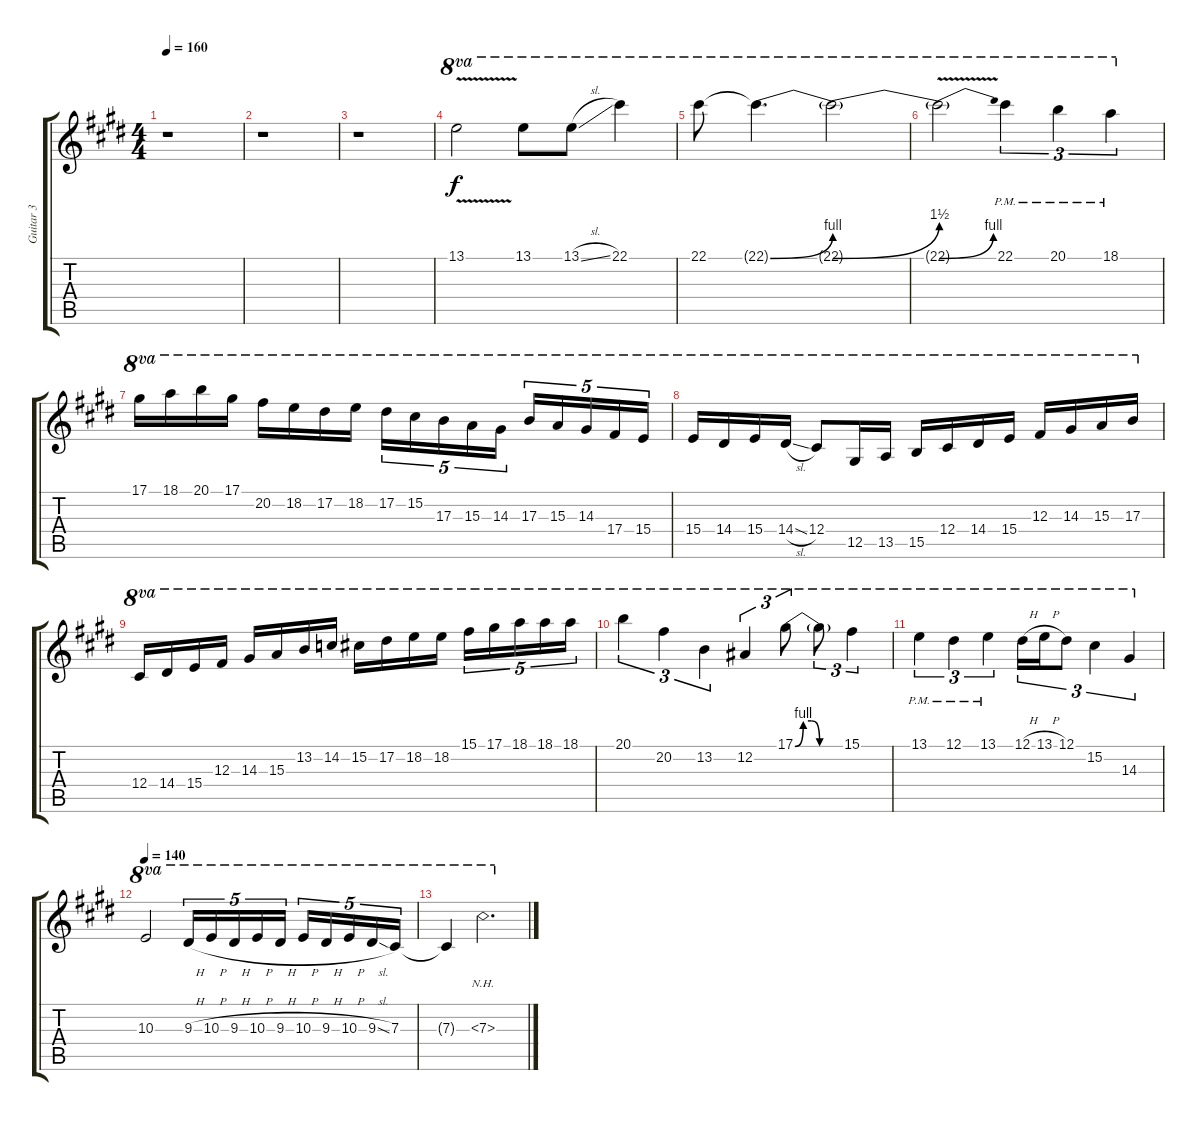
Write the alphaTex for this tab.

\track ("Guitar 3" "Guitar 3") {instrument overdrivenguitar}
\staff {score tabs}
\tuning (Eb4 Bb3 Gb3 Db3 Ab2 Db2) {hide}
\ts (4 4)
\tempo 160
\clef g2
\ks e
r.1{dy f} |
r.1 |
r.1 |
13.1{v}.2{ot 8va} 13.1.8{ot 8va} 13.1{sl}.8{ot 8va} 22.1.4{ot 8va} |
22.1.8{ot 8va} 22.1{be (bend 0 0 60 4) t}.4{d ot 8va} 22.1{be (bend 0 0 60 6) t}.2{ot 8va} |
22.1{be (bend 0 0 60 4) v t}.2{ot 8va} 22.1{pm}.4{tu (3 2) ot 8va} 20.1{pm}.4{tu (3 2) ot 8va} 18.1{pm}.4{tu (3 2) ot 8va} |
17.1.16{ot 8va} 18.1.16{ot 8va} 20.1.16{ot 8va} 17.1.16{ot 8va} 20.2.16{ot 8va} 18.2.16{ot 8va} 17.2.16{ot 8va} 18.2.16{ot 8va} 17.2.16{tu (5 4) ot 8va} 15.2.16{tu (5 4) ot 8va} 17.3.16{tu (5 4) ot 8va} 15.3.16{tu (5 4) ot 8va} 14.3.16{tu (5 4) ot 8va} 17.3.16{tu (5 4) ot 8va} 15.3.16{tu (5 4) ot 8va} 14.3.16{tu (5 4) ot 8va} 17.4.16{tu (5 4) ot 8va} 15.4.16{tu (5 4) ot 8va} |
15.4.16{ot 8va} 14.4.16{ot 8va} 15.4.16{ot 8va} 14.4{sl}.16{ot 8va} 12.4.8{ot 8va} 12.5.16{ot 8va} 13.5.16{ot 8va} 15.5.16{ot 8va} 12.4.16{ot 8va} 14.4.16{ot 8va} 15.4.16{ot 8va} 12.3.16{ot 8va} 14.3.16{ot 8va} 15.3.16{ot 8va} 17.3.16{ot 8va} |
12.4.16{ot 8va} 14.4.16{ot 8va} 15.4.16{ot 8va} 12.3.16{ot 8va} 14.3.16{ot 8va} 15.3.16{ot 8va} 13.2.16{ot 8va} 14.2.16{ot 8va} 15.2.16{ot 8va} 17.2.16{ot 8va} 18.2.16{ot 8va} 18.2.16{ot 8va} 15.1.16{tu (5 4) ot 8va} 17.1.16{tu (5 4) ot 8va} 18.1.16{tu (5 4) ot 8va} 18.1.16{tu (5 4) ot 8va} 18.1.16{tu (5 4) ot 8va} |
20.1.4{tu (3 2) ot 8va} 20.2.4{tu (3 2) ot 8va} 13.2.4{tu (3 2) ot 8va} 12.2.4{tu (3 2) ot 8va} 17.1{be (custom 0 0 10 4 20 4 30 0 60 0)}.8{tu (3 2) ot 8va} 17.1{t}.8{tu (3 2) ot 8va} 15.1.4{tu (3 2) ot 8va} |
13.1{pm}.4{tu (3 2) ot 8va} 12.1{pm}.4{tu (3 2) ot 8va} 13.1{pm}.4{tu (3 2) ot 8va} 12.1{h}.16{tu (3 2) ot 8va} 13.1{h}.16{tu (3 2) ot 8va} 12.1.8{tu (3 2) ot 8va} 15.2.4{tu (3 2) ot 8va} 14.3.4{tu (3 2) ot 8va} |
\tempo 140
10.3.2{ot 8va} 9.3{h}.16{tu (5 4) ot 8va} 10.3{h}.16{tu (5 4) ot 8va} 9.3{h}.16{tu (5 4) ot 8va} 10.3{h}.16{tu (5 4) ot 8va} 9.3{h}.16{tu (5 4) ot 8va} 10.3{h}.16{tu (5 4) ot 8va} 9.3{h}.16{tu (5 4) ot 8va} 10.3{h}.16{tu (5 4) ot 8va} 9.3{sl}.16{tu (5 4) ot 8va} 7.3.16{tu (5 4) ot 8va} |
7.3{t}.4{ot 8va} 7.3{nh}.2{d ot 8va}
